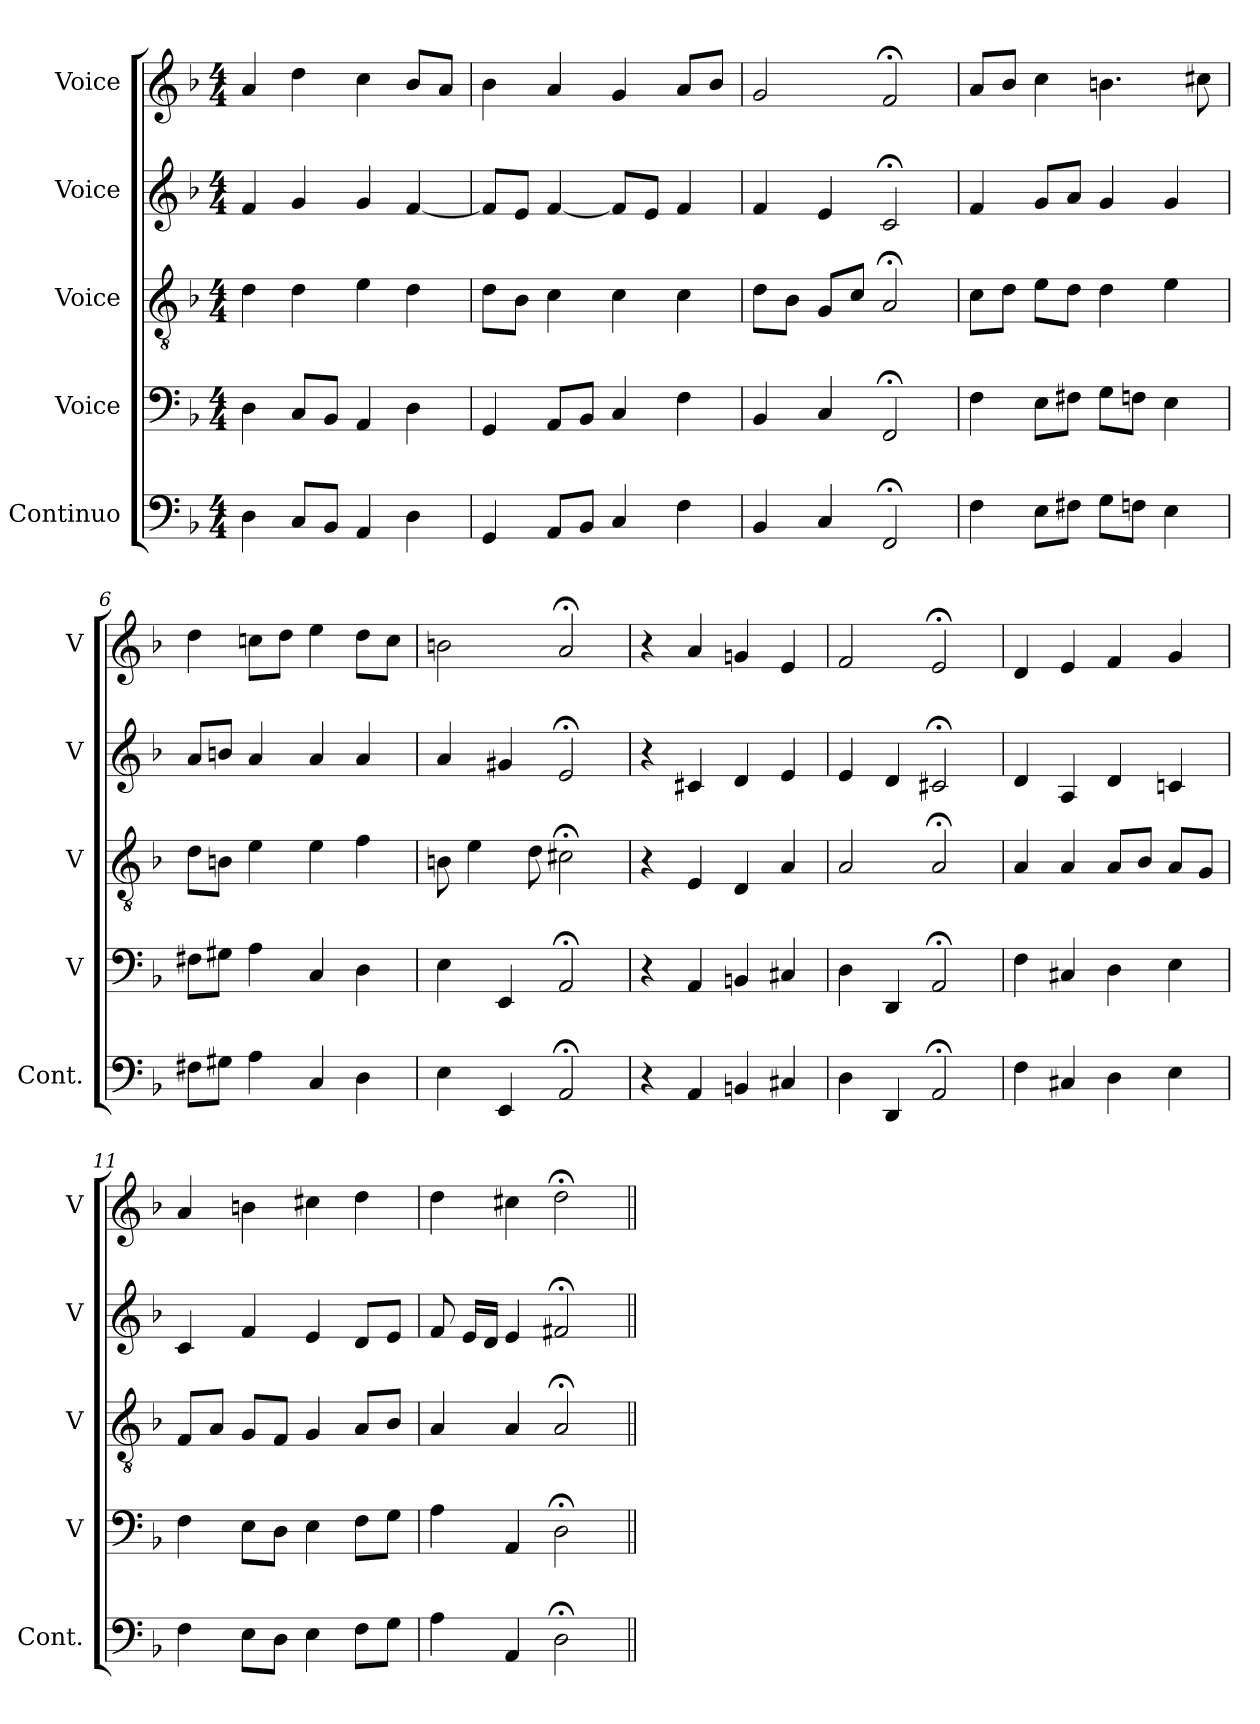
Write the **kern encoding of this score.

**kern	**kern	**kern	**kern	**kern
*part5	*part4	*part3	*part2	*part1
*staff5	*staff4	*staff3	*staff2	*staff1
*I"Continuo	*I"Voice	*I"Voice	*I"Voice	*I"Voice
*I'Cont.	*I'V	*I'V	*I'V	*I'V
*clefF4	*clefF4	*clefGv2	*clefG2	*clefG2
*k[b-]	*k[b-]	*k[b-]	*k[b-]	*k[b-]
*M4/4	*M4/4	*M4/4	*M4/4	*M4/4
=	=	=	=	=
4D	4D	4d	4f	4a
8CL	8CL	4d	4g	4dd
8BB-J	8BB-J	.	.	.
4AA	4AA	4e	4g	4cc
4D	4D	4d	[4f	8b-L
.	.	.	.	8aJ
=3	=3	=3	=3	=3
4GG	4GG	8dL	8fL]	4b-
.	.	8B-J	8eJ	.
8AAL	8AAL	4c	[4f	4a
8BB-J	8BB-J	.	.	.
4C	4C	4c	8fL]	4g
.	.	.	8eJ	.
4F	4F	4c	4f	8aL
.	.	.	.	8b-J
=4	=4	=4	=4	=4
4BB-	4BB-	8dL	4f	2g
.	.	8B-J	.	.
4C	4C	8GL	4e	.
.	.	8cJ	.	.
2FF;<	2FF;<	2A;<	2c;<	2f;<
=5	=5	=5	=5	=5
4F	4F	8cL	4f	8aL
.	.	8dJ	.	8b-J
8EL	8EL	8eL	8gL	4cc
8F#XJ	8F#XJ	8dJ	8aJ	.
8GL	8GL	4d	4g	4.bn
8FnJ	8FnJ	.	.	.
4E	4E	4e	4g	.
.	.	.	.	8cc#X
=6	=6	=6	=6	=6
8F#XL	8F#XL	8dL	8aL	4dd
8G#XJ	8G#XJ	8BnJ	8bnJ	.
4A	4A	4e	4a	8ccnL
.	.	.	.	8ddJ
4C	4C	4e	4a	4ee
4D	4D	4f	4a	8ddL
.	.	.	.	8ccJ
=7	=7	=7	=7	=7
4E	4E	8Bn	4a	2bn
.	.	4e	.	.
4EE	4EE	.	4g#X	.
.	.	8d	.	.
2AA;<	2AA;<	2c#X;<	2e;<	2a;<
=8	=8	=8	=8	=8
4r	4r	4r	4r	4r
4AA	4AA	4E	4c#X	4a
4BBn	4BBn	4D	4d	4gn
4C#X	4C#X	4A	4e	4e
=9	=9	=9	=9	=9
4D	4D	2A	4e	2f
4DD	4DD	.	4d	.
2AA;<	2AA;<	2A;<	2c#X;<	2e;<
=10	=10	=10	=10	=10
4F	4F	4A	4d	4d
4C#X	4C#X	4A	4A	4e
4D	4D	8AL	4d	4f
.	.	8B-J	.	.
4E	4E	8AL	4cn	4g
.	.	8GJ	.	.
=11	=11	=11	=11	=11
4F	4F	8FL	4c	4a
.	.	8AJ	.	.
8EL	8EL	8GL	4f	4bn
8DJ	8DJ	8FJ	.	.
4E	4E	4G	4e	4cc#X
8FL	8FL	8AL	8dL	4dd
8GJ	8GJ	8B-J	8eJ	.
=12	=12	=12	=12	=12
4A	4A	4A	8f	4dd
.	.	.	16eLL	.
.	.	.	16dJJ	.
4AA	4AA	4A	4e	4cc#X
2D;<	2D;<	2A;<	2f#X;<	2dd;<
=||	=||	=||	=||	=||
*-	*-	*-	*-	*-
